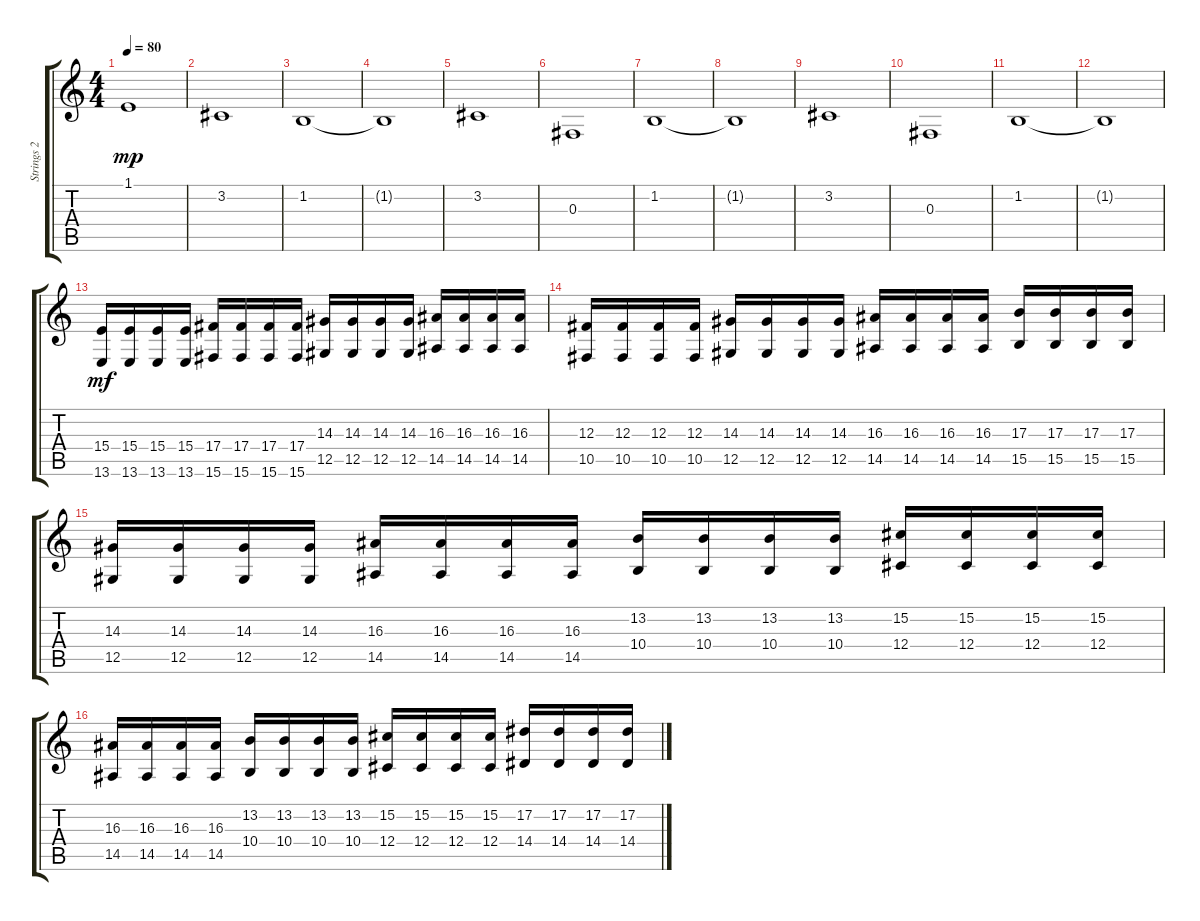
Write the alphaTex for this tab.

\track ("Strings 2" "Strings 2") {instrument stringensemble1}
\staff {score tabs}
\tuning (Eb4 Bb3 Gb3 Db3 Ab2 Eb2) {hide}
\ts (4 4)
\tempo 80
\clef g2
\ks c
1.1.1{dy mp} |
3.2.1 |
1.2.1 |
1.2{t}.1 |
3.2.1 |
0.3.1 |
1.2.1 |
1.2{t}.1 |
3.2.1 |
0.3.1 |
1.2.1 |
1.2{t}.1 |
(15.4 13.6).16{dy mf} (15.4 13.6).16 (15.4 13.6).16 (15.4 13.6).16 (17.4 15.6).16 (17.4 15.6).16 (17.4 15.6).16 (17.4 15.6).16 (14.3 12.5).16 (14.3 12.5).16 (14.3 12.5).16 (14.3 12.5).16 (16.3 14.5).16 (16.3 14.5).16 (16.3 14.5).16 (16.3 14.5).16 |
(12.3 10.5).16 (12.3 10.5).16 (12.3 10.5).16 (12.3 10.5).16 (14.3 12.5).16 (14.3 12.5).16 (14.3 12.5).16 (14.3 12.5).16 (16.3 14.5).16 (16.3 14.5).16 (16.3 14.5).16 (16.3 14.5).16 (17.3 15.5).16 (17.3 15.5).16 (17.3 15.5).16 (17.3 15.5).16 |
(14.3 12.5).16 (14.3 12.5).16 (14.3 12.5).16 (14.3 12.5).16 (16.3 14.5).16 (16.3 14.5).16 (16.3 14.5).16 (16.3 14.5).16 (13.2 10.4).16 (13.2 10.4).16 (13.2 10.4).16 (13.2 10.4).16 (15.2 12.4).16 (15.2 12.4).16 (15.2 12.4).16 (15.2 12.4).16 |
(16.3 14.5).16 (16.3 14.5).16 (16.3 14.5).16 (16.3 14.5).16 (13.2 10.4).16 (13.2 10.4).16 (13.2 10.4).16 (13.2 10.4).16 (15.2 12.4).16 (15.2 12.4).16 (15.2 12.4).16 (15.2 12.4).16 (17.2 14.4).16 (17.2 14.4).16 (17.2 14.4).16 (17.2 14.4).16
